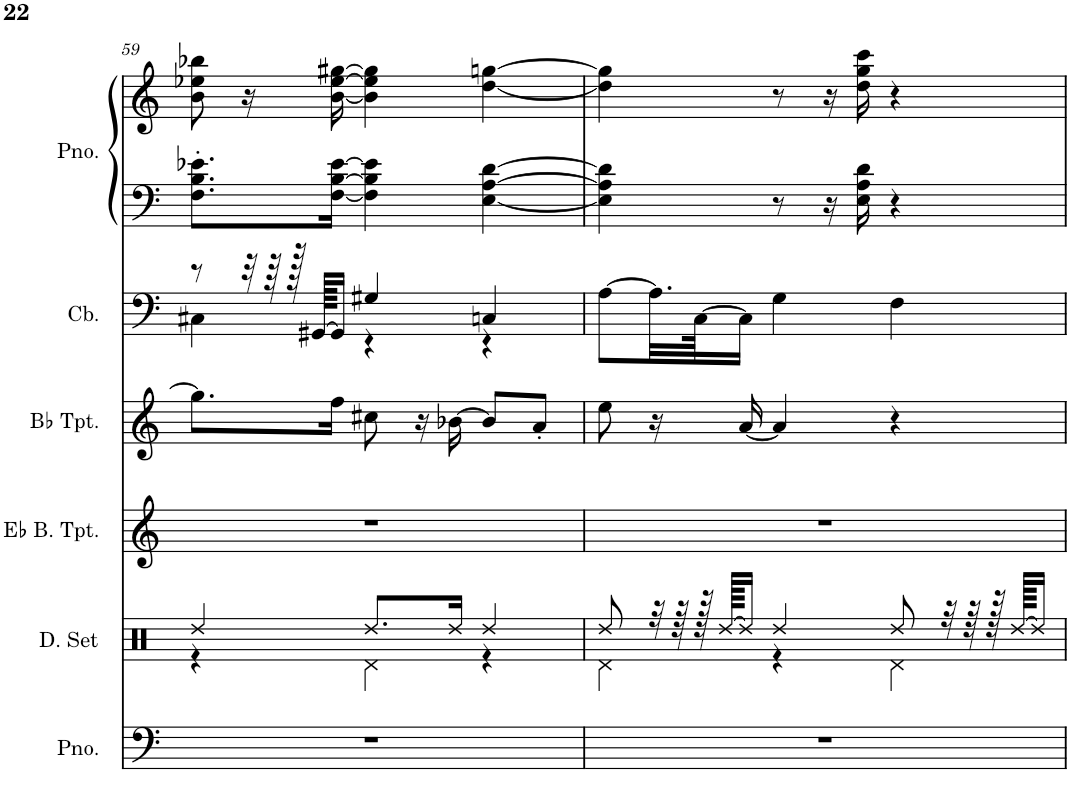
**kern	**kern	**kern	**kern	**kern	**kern	**kern
*part6	*part5	*part4	*part3	*part2	*part1	*part1
*staff7	*staff6	*staff5	*staff4	*staff3	*staff2	*staff1
*I"Piano	*I"Drumset	*I"Eb Bass Trumpet	*I"Bb Trumpet	*I"Contrabass	*I"Piano, Satin Doll	*
*I'Pno.	*I'D. Set	*I'Eb B. Tpt.	*I'Bb Tpt.	*I'Cb.	*I'Pno.	*
!!LO:PB:g=z
*clefF4	*clefX	*clefG2	*clefG2	*clefF4	*clefF4	*clefG2
*	*	*Trd5c9	*Trd1c2	*Trd7c12	*	*
*k[]	*k[]	*k[]	*k[]	*k[]	*k[]	*k[]
*M3/4	*M3/4	*M3/4	*M3/4	*M3/4	*M3/4	*M3/4
=59	=59	=59	=59	=59	=59	=59
*	*^	*	*	*^	*	*
2.r	4Rdd/	4r	2.r	8.gg#\L]	8r	4C#X\	8.F\' 8.B\' 8.e-X\'L	8b\ 8ee-X\ 8bb-X\
.	.	.	.	.	32r	.	.	16r
.	.	.	.	.	64r	.	.	.
.	.	.	.	.	128r	.	.	.
.	.	.	.	.	[128GG#X/KKKLL	.	.	.
.	.	.	.	16ff\Jk	16GG#/JJ]	.	[16F\ [16B\ [16e-\Jk	[16b\ [16ee-\ [16gg#X\
.	8.Rdd/L	4Rd\	.	8cc#X\	4G#X/	4r	4F\] 4B\] 4e-\]	4b\] 4ee-\] 4gg#\]
.	.	.	.	16r	.	.	.	.
.	16Rdd/Jk	.	.	[16b-X\	.	.	.	.
.	4Rdd/	4r	.	8b-/L]	4Cn/	4r	[4E\ [4A\ [4d\	[4dd\ [4ggn\
.	.	.	.	8a'/J	.	.	.	.
*	*	*	*	*	*v	*v	*	*
=60	=60	=60	=60	=60	=60	=60	=60
2.r	8Rdd/	4Rd\	2.r	8ee\	[8A\L	4E\] 4A\] 4d\]	4dd\] 4gg\]
.	32r	.	.	16r	32.A\LL]	.	.
.	64r	.	.	.	.	.	.
.	128r	.	.	.	[64C\JK	.	.
.	[128Rdd/KKKLL	.	.	.	.	.	.
.	16Rdd/JJ]	.	.	[16a/	16C\JJ]	.	.
.	4Rdd/	4r	.	4a/]	4G\	8r	8r
.	.	.	.	.	.	16r	16r
.	.	.	.	.	.	16E\ 16A\ 16d\	16dd\ 16gg\ 16ccc\
.	8Rdd/	4Rd\	.	4r	4F\	4r	4r
.	32r	.	.	.	.	.	.
.	64r	.	.	.	.	.	.
.	128r	.	.	.	.	.	.
.	[128Rdd/KKKLL	.	.	.	.	.	.
.	16Rdd/JJ]	.	.	.	.	.	.
*	*v	*v	*	*	*	*	*
=	=	=	=	=	=	=
*-	*-	*-	*-	*-	*-	*-
